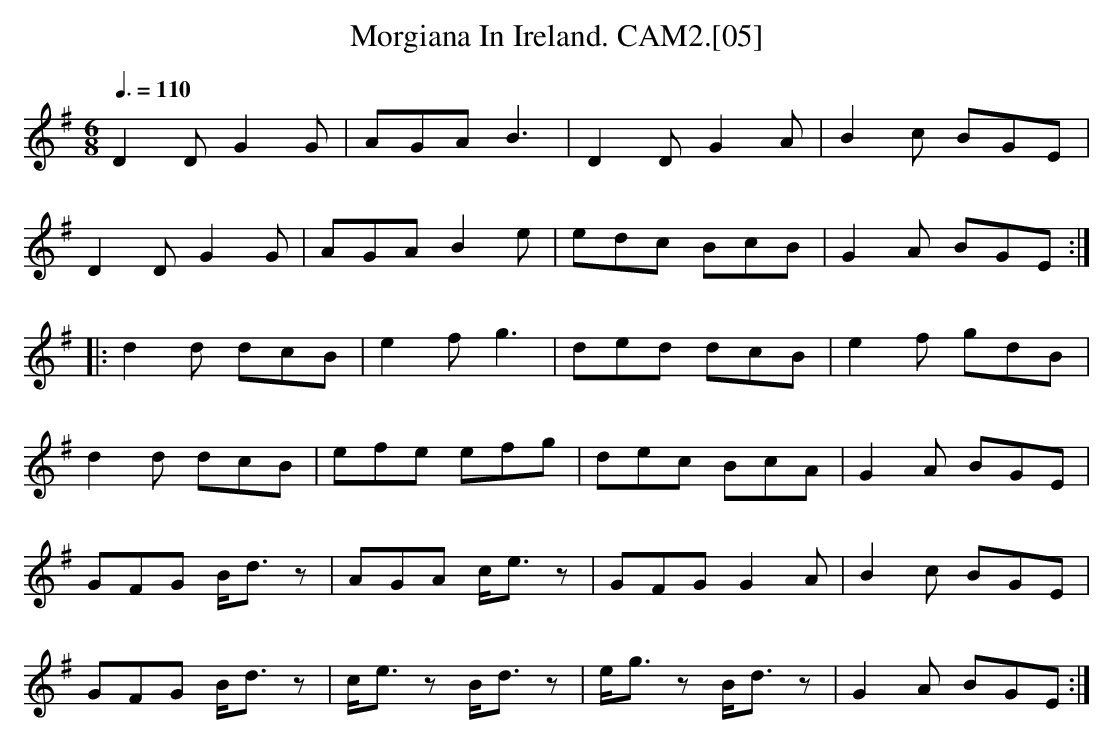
X:1
T:Morgiana In Ireland. CAM2.[05]
M:6/8
L:1/8
Q:3/8=110
K:G
D2D G2G | AGA B3 | D2D G2A | B2c BGE |
D2D G2G | AGA B2e | edc BcB | G2A BGE :|
|: d2d dcB | e2f g3 | ded dcB | e2f gdB |
d2d dcB | efe efg | dec BcA | G2A BGE |
GFG B<dz | AGA c<ez | GFG G2A | B2c BGE |
GFG B<dz | c<ez B<dz | e<gz B<dz | G2A BGE :|
